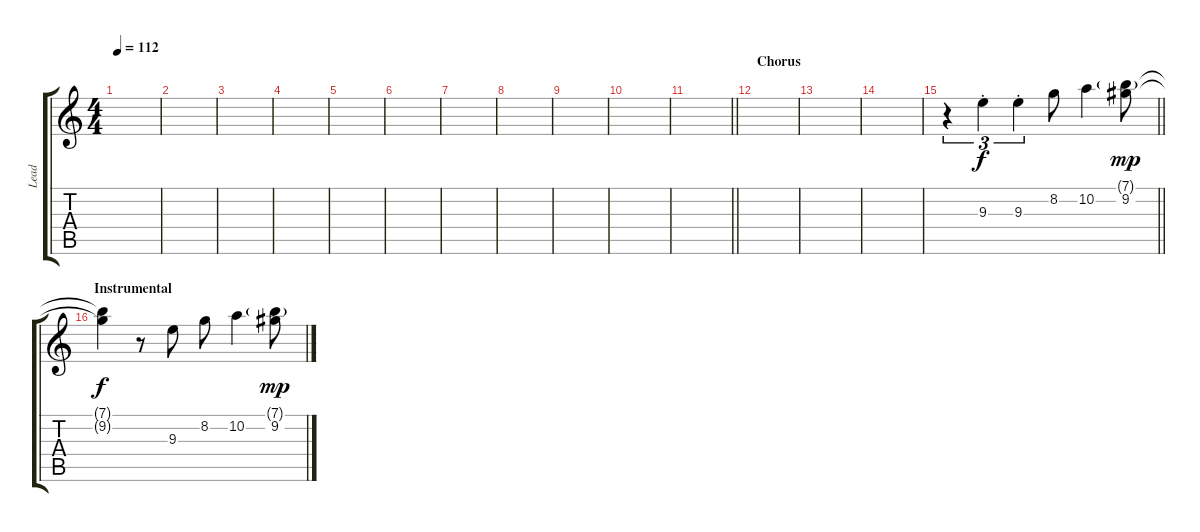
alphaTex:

\track ("Lead" "Lead") {mute instrument distortionguitar}
\staff {score tabs}
\tuning (E4 B3 G3 D3 A2 E2) {hide}
\ts (4 4)
\tempo 112
\clef g2
\ks c
|
|
|
|
|
|
|
|
|
|
\barLineRight lightlight
|
\section ("" "Chorus")
|
|
|
\barLineRight lightlight
r.4{tu (3 2)} 9.3{st}.4{tu (3 2)} 9.3{st}.4{tu (3 2)} 8.2.8 10.2.4 (7.1{g} 9.2).8{dy mp} |
\section ("" "Instrumental")
(7.1{t} 9.2{t}).4{dy f} r.8 9.3.8 8.2.8 10.2.4 (7.1{g} 9.2).8{dy mp}
